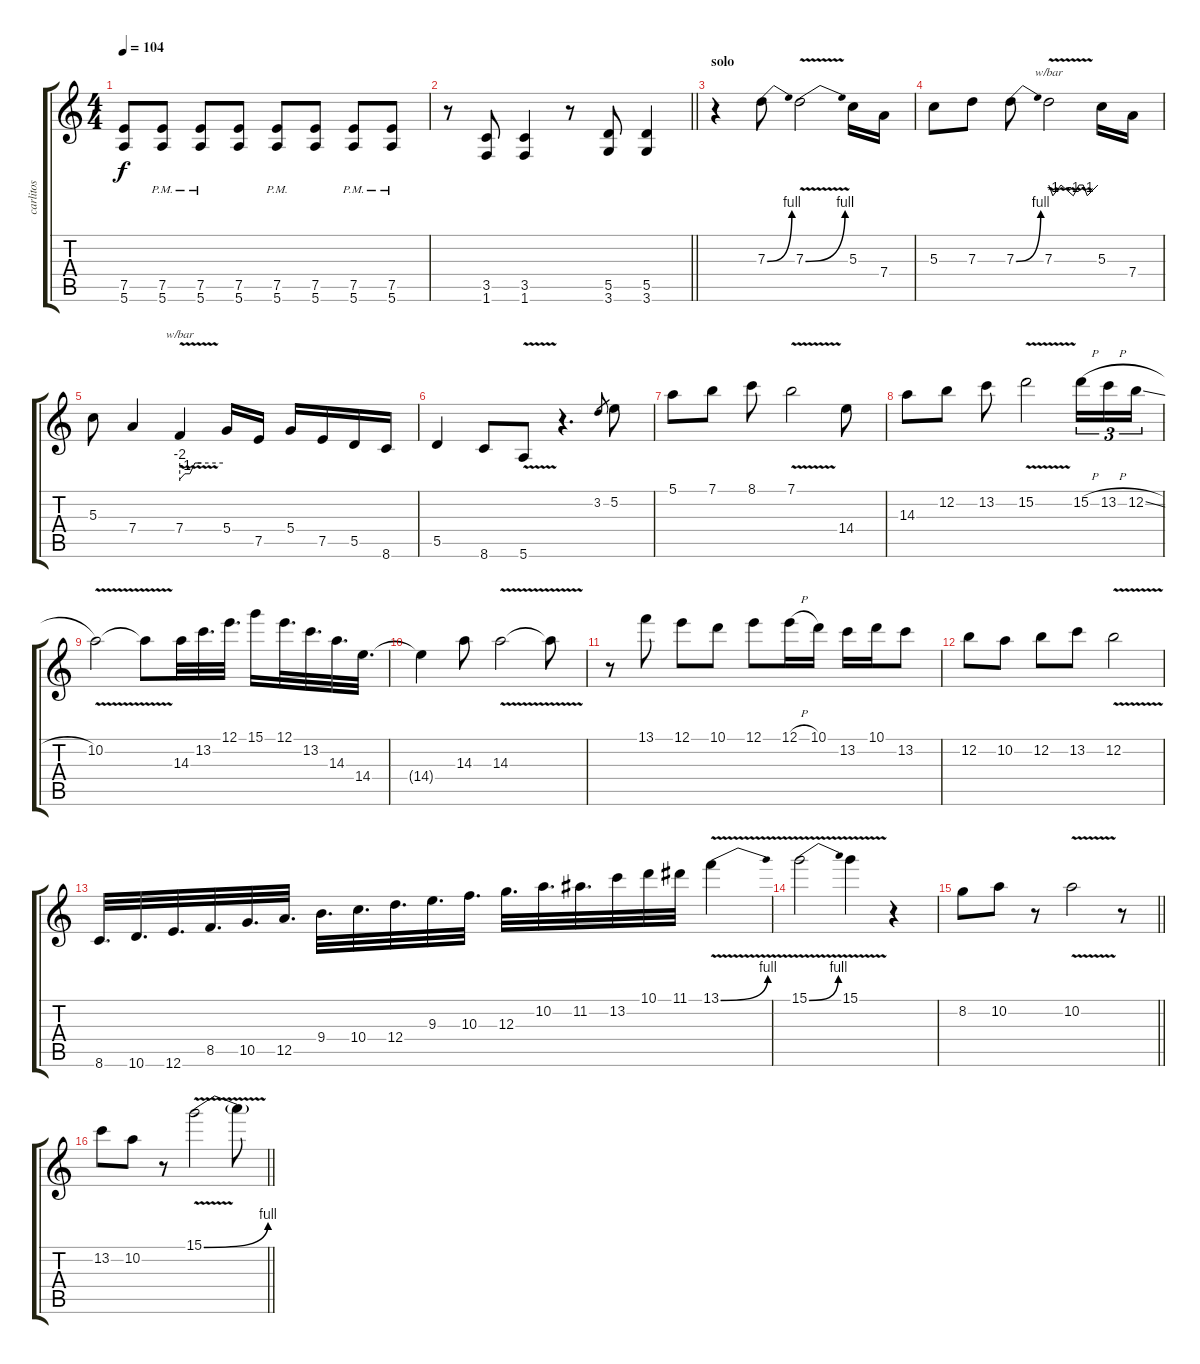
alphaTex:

\track ("carlitos" "carlitos") {instrument overdrivenguitar}
\staff {score tabs}
\tuning (E4 B3 G3 D3 A2 E2) {hide}
\ts (4 4)
\tempo 104
\clef g2
\ks c
(7.5 5.6).8{dy f} (7.5{pm} 5.6{pm}).8 (7.5{pm} 5.6{pm}).8 (7.5 5.6).8 (7.5{pm} 5.6{pm}).8 (7.5 5.6).8 (7.5{pm} 5.6{pm}).8 (7.5{pm} 5.6{pm}).8 |
\barLineRight lightlight
r.8 (3.5 1.6).8 (3.5 1.6).4 r.8 (5.5 3.6).8 (5.5 3.6).4 |
\section ("" "solo")
r.4{volume 15} 7.3{be (bend 0 0 60 4)}.8 7.3{be (bend 0 0 60 4) v}.2 5.3.16 7.4.16 |
5.3.8 7.3.8 7.3{be (bend 0 0 60 4)}.8 7.3{v}.2{tbe (custom default 0 0 5 -4 15 0 30 -4 37 0 42 0 47 -4 60 0)} 5.3.16 7.4.16 |
5.3.8 7.4.4 7.4{v}.4{tbe (custom default 0 -8 7 -4 10 -4 14 -4 21 0 30 0 60 0)} 5.4.16 7.5.16 5.4.16 7.5.16 5.5.16 8.6.16 |
5.5.4 8.6.8 5.6{v}.8 r.4{d} 3.2.8{gr} 5.2.8 |
5.1.8 7.1.8 8.1.8 7.1{v}.2 14.4.8 |
14.3.8 12.2.8 13.2.8 15.2{v}.2 15.2{h}.16{tu (3 2)} 13.2{h}.16{tu (3 2)} 12.2{sl}.16{tu (3 2)} |
10.2{v}.2 10.2{t}.8 14.3.32 13.2.32{d} 12.1.32{d} 15.1.16 12.1.32{d} 13.2.32{d} 14.3.32{d} 14.4.32{d} |
14.4{t}.4 14.3.8 14.3{v}.2 14.3{t}.8 |
r.8 13.1.8 12.1.8 10.1.8 12.1.8 12.1{h}.16 10.1.16 13.2.16 10.1.16 13.2.8 |
12.2.8 10.2.8 12.2.8 13.2.8 12.2{v}.2 |
8.6.32{d} 10.6.32{d} 12.6.32{d} 8.5.32{d} 10.5.32{d} 12.5.32{d} 9.4.32{d} 10.4.32{d} 12.4.32{d} 9.3.32{d} 10.3.32{d} 12.3.32{d} 10.2.32{d} 11.2.32{d} 13.2.32 10.1.32 11.1.32 13.1{be (bend 0 0 60 4) v}.4 |
15.1{be (bend 0 0 60 4) v}.2 15.1{v}.4 r.4 |
\barLineRight lightlight
8.2.8 10.2.8 r.8 10.2{v}.2 r.8 |
\barLineRight lightlight
13.2.8 10.2.8 r.8 15.1{be (bend 0 0 60 4) v}.2 15.1{t}.8
